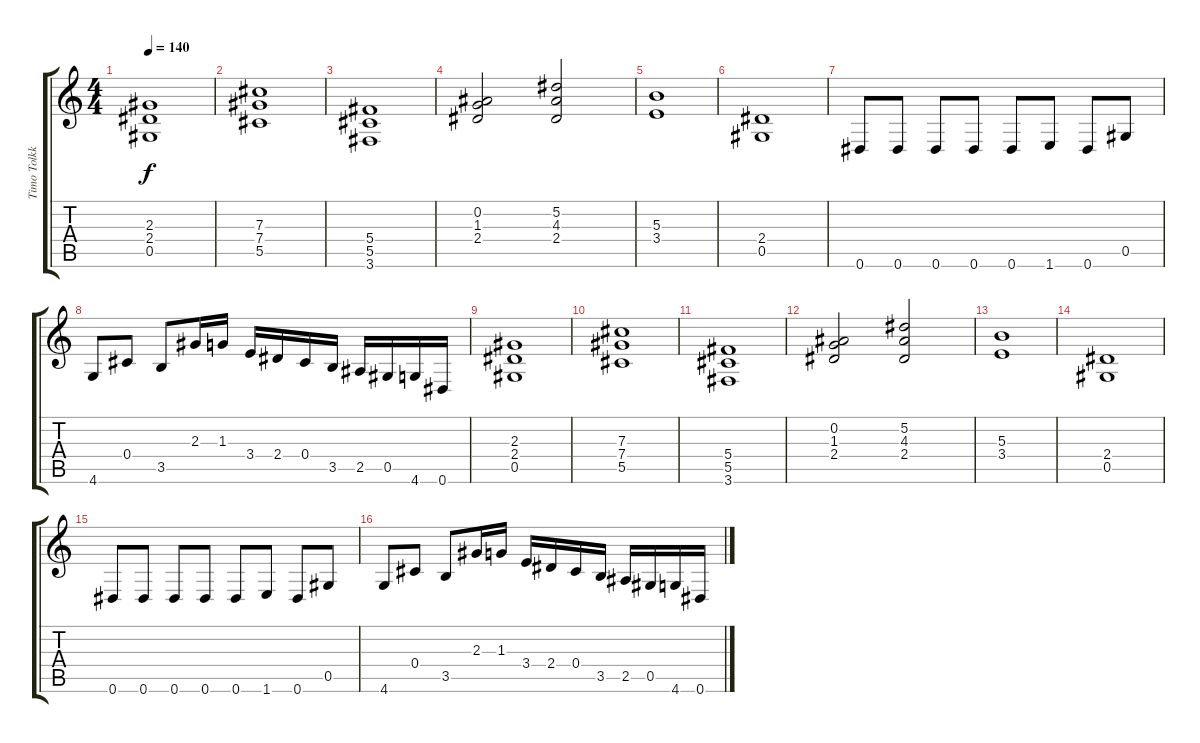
\track ("Timo Tolkki II" "Timo Tolkk") {instrument distortionguitar}
\staff {score tabs}
\tuning (Eb4 Bb3 Gb3 Db3 Ab2 Eb2) {hide}
\ts (4 4)
\tempo 140
\clef g2
\ks c
(2.3 2.4 0.5).1{dy f} |
(7.3 7.4 5.5).1 |
(5.4 5.5 3.6).1 |
(0.2 1.3 2.4).2 (5.2 4.3 2.4).2 |
(5.3 3.4).1 |
(2.4 0.5).1 |
0.6.8 0.6.8 0.6.8 0.6.8 0.6.8 1.6.8 0.6.8 0.5.8 |
4.6.8 0.4.8 3.5.8 2.3.16 1.3.16 3.4.16 2.4.16 0.4.16 3.5.16 2.5.16 0.5.16 4.6.16 0.6.16 |
(2.3 2.4 0.5).1 |
(7.3 7.4 5.5).1 |
(5.4 5.5 3.6).1 |
(0.2 1.3 2.4).2 (5.2 4.3 2.4).2 |
(5.3 3.4).1 |
(2.4 0.5).1 |
0.6.8 0.6.8 0.6.8 0.6.8 0.6.8 1.6.8 0.6.8 0.5.8 |
4.6.8 0.4.8 3.5.8 2.3.16 1.3.16 3.4.16 2.4.16 0.4.16 3.5.16 2.5.16 0.5.16 4.6.16 0.6.16
